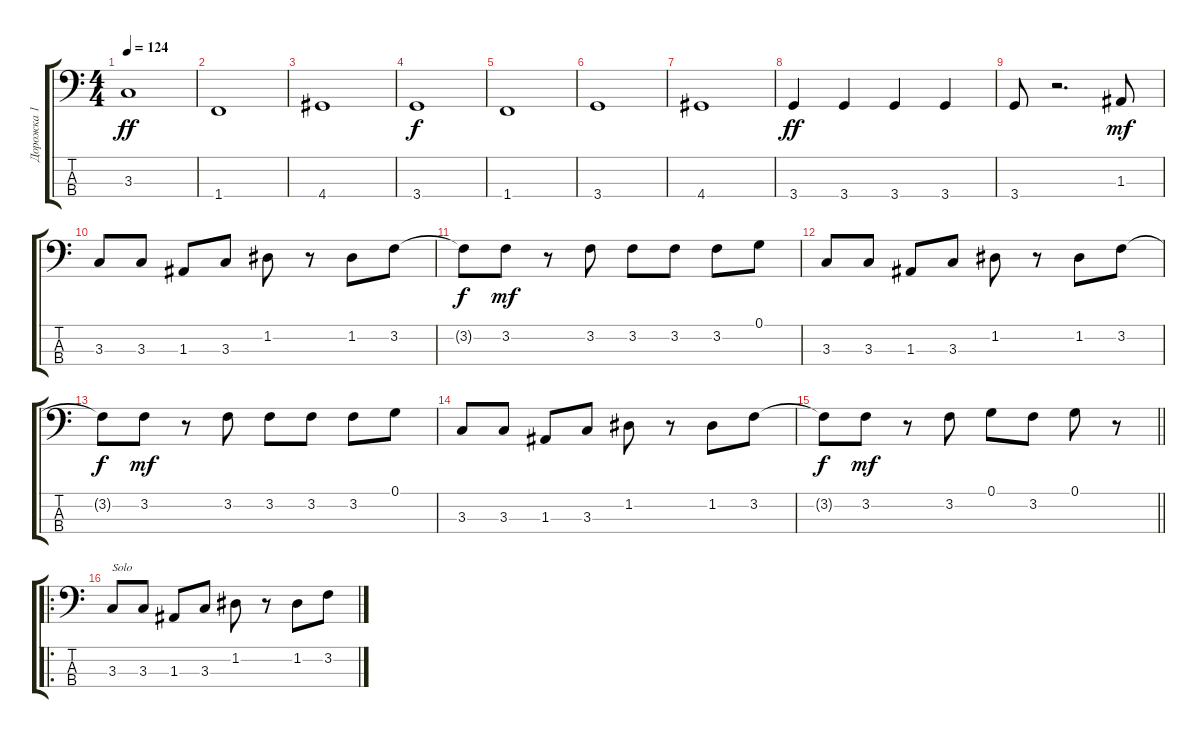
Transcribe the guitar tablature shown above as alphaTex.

\track ("Дорожка 1" "Дорожка 1") {instrument acousticguitarsteel}
\staff {score tabs}
\tuning (G2 D2 A1 E1) {hide}
\ts (4 4)
\tempo 124
\clef f4
\ks c
3.3.1{dy ff} |
1.4.1 |
4.4.1 |
3.4.1{dy f} |
1.4.1 |
3.4.1 |
4.4.1 |
3.4.4{dy ff} 3.4.4 3.4.4 3.4.4 |
3.4.8 r.2{d} 1.3.8{dy mf instrument synthbass2} |
3.3.8 3.3.8 1.3.8 3.3.8 1.2.8 r.8 1.2.8 3.2.8 |
3.2{t}.8{dy f} 3.2.8{dy mf} r.8 3.2.8 3.2.8 3.2.8 3.2.8 0.1.8 |
3.3.8 3.3.8 1.3.8 3.3.8 1.2.8 r.8 1.2.8 3.2.8 |
3.2{t}.8{dy f} 3.2.8{dy mf} r.8 3.2.8 3.2.8 3.2.8 3.2.8 0.1.8 |
3.3.8 3.3.8 1.3.8 3.3.8 1.2.8 r.8 1.2.8 3.2.8 |
\barLineRight lightlight
3.2{t}.8{dy f} 3.2.8{dy mf} r.8 3.2.8 0.1.8 3.2.8 0.1.8 r.8 |
\ro
3.3.8{txt "Solo"} 3.3.8 1.3.8 3.3.8 1.2.8 r.8 1.2.8 3.2.8
